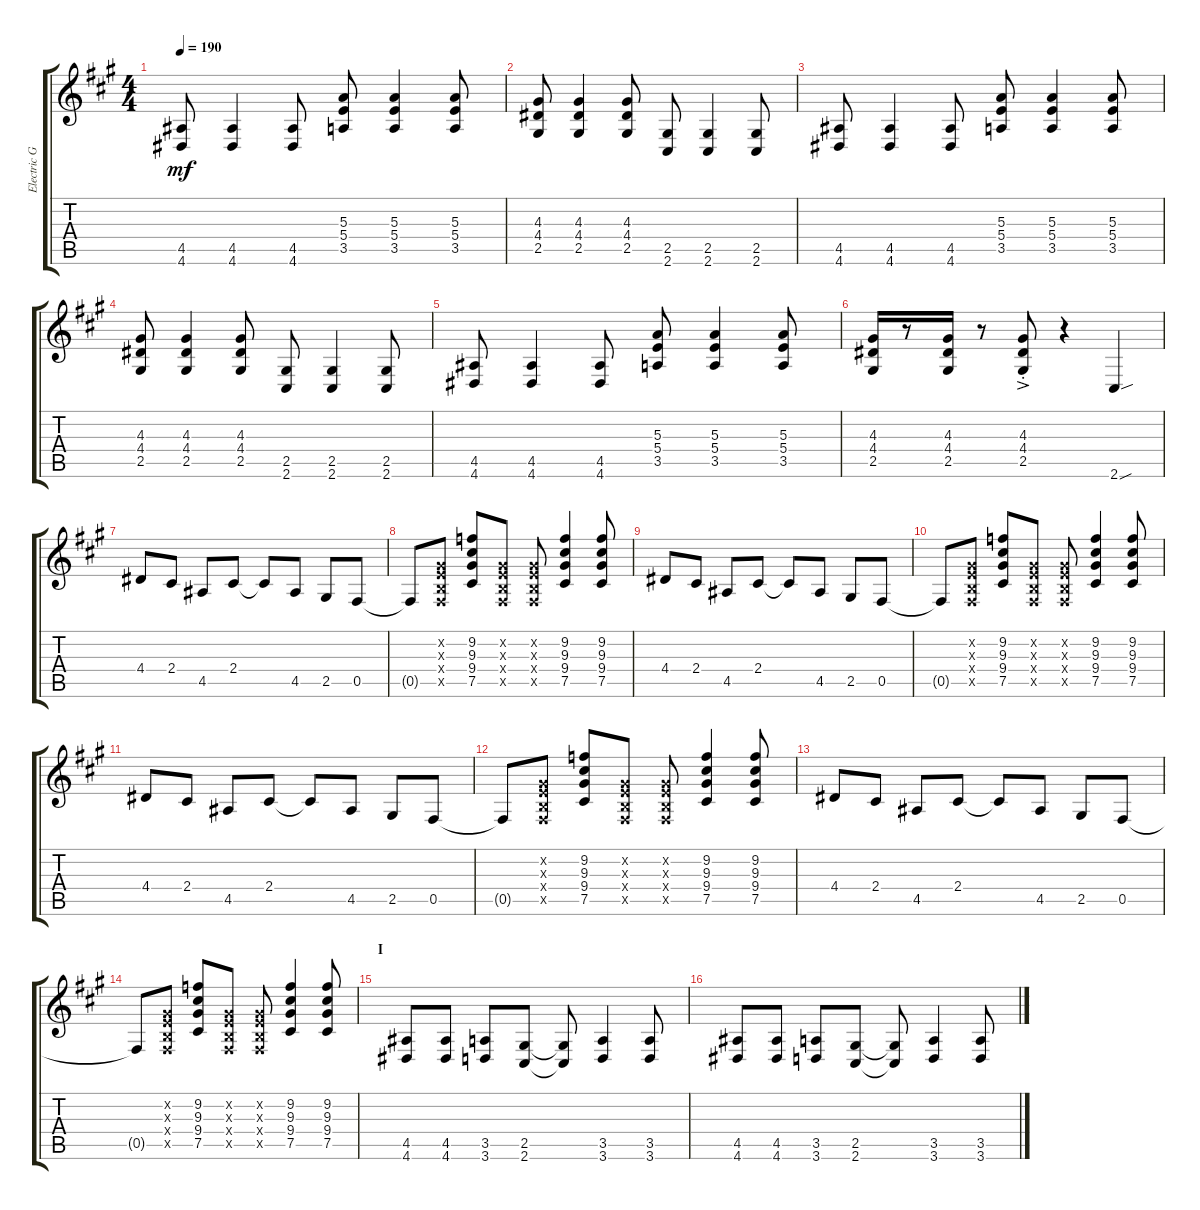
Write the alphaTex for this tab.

\track ("Electric Guitar <葵>" "Electric G") {instrument distortionguitar}
\staff {score tabs}
\tuning (Db4 Ab3 E3 B2 Gb2 B1) {hide}
\ts (4 4)
\tempo 190
\clef g2
\ks a
(4.5 4.6).8{dy mf} (4.5 4.6).4 (4.5 4.6).8 (5.3 5.4 3.5).8 (5.3 5.4 3.5).4 (5.3 5.4 3.5).8 |
(4.3 4.4 2.5).8 (4.3 4.4 2.5).4 (4.3 4.4 2.5).8 (2.5 2.6).8 (2.5 2.6).4 (2.5 2.6).8 |
(4.5 4.6).8 (4.5 4.6).4 (4.5 4.6).8 (5.3 5.4 3.5).8 (5.3 5.4 3.5).4 (5.3 5.4 3.5).8 |
(4.3 4.4 2.5).8 (4.3 4.4 2.5).4 (4.3 4.4 2.5).8 (2.5 2.6).8 (2.5 2.6).4 (2.5 2.6).8 |
(4.5 4.6).8 (4.5 4.6).4 (4.5 4.6).8 (5.3 5.4 3.5).8 (5.3 5.4 3.5).4 (5.3 5.4 3.5).8 |
(4.3 4.4 2.5).16 r.8 (4.3 4.4 2.5).16 r.8 (4.3{ac st} 4.4{ac st} 2.5{ac st}).8 r.4 2.6{sou}.4 |
\section ("" "")
4.4.8 2.4.8 4.5.8 2.4.8 2.4{t}.8 4.5.8 2.5.8 0.5.8 |
0.5{t}.8 (0.2{x} 0.3{x} 0.4{x} 0.5{x}).8 (9.2 9.3 9.4 7.5).8 (0.2{x} 0.3{x} 0.4{x} 0.5{x}).8 (0.2{x} 0.3{x} 0.4{x} 0.5{x}).8 (9.2 9.3 9.4 7.5).4 (9.2 9.3 9.4 7.5).8 |
4.4.8 2.4.8 4.5.8 2.4.8 2.4{t}.8 4.5.8 2.5.8 0.5.8 |
0.5{t}.8 (0.2{x} 0.3{x} 0.4{x} 0.5{x}).8 (9.2 9.3 9.4 7.5).8 (0.2{x} 0.3{x} 0.4{x} 0.5{x}).8 (0.2{x} 0.3{x} 0.4{x} 0.5{x}).8 (9.2 9.3 9.4 7.5).4 (9.2 9.3 9.4 7.5).8 |
4.4.8 2.4.8 4.5.8 2.4.8 2.4{t}.8 4.5.8 2.5.8 0.5.8 |
0.5{t}.8 (0.2{x} 0.3{x} 0.4{x} 0.5{x}).8 (9.2 9.3 9.4 7.5).8 (0.2{x} 0.3{x} 0.4{x} 0.5{x}).8 (0.2{x} 0.3{x} 0.4{x} 0.5{x}).8 (9.2 9.3 9.4 7.5).4 (9.2 9.3 9.4 7.5).8 |
4.4.8 2.4.8 4.5.8 2.4.8 2.4{t}.8 4.5.8 2.5.8 0.5.8 |
0.5{t}.8 (0.2{x} 0.3{x} 0.4{x} 0.5{x}).8 (9.2 9.3 9.4 7.5).8 (0.2{x} 0.3{x} 0.4{x} 0.5{x}).8 (0.2{x} 0.3{x} 0.4{x} 0.5{x}).8 (9.2 9.3 9.4 7.5).4 (9.2 9.3 9.4 7.5).8 |
\section ("" "I")
(4.5 4.6).8 (4.5 4.6).8 (3.5 3.6).8 (2.5 2.6).8 (2.5{t} 2.6{t}).8 (3.5 3.6).4 (3.5 3.6).8 |
(4.5 4.6).8 (4.5 4.6).8 (3.5 3.6).8 (2.5 2.6).8 (2.5{t} 2.6{t}).8 (3.5 3.6).4 (3.5 3.6).8
